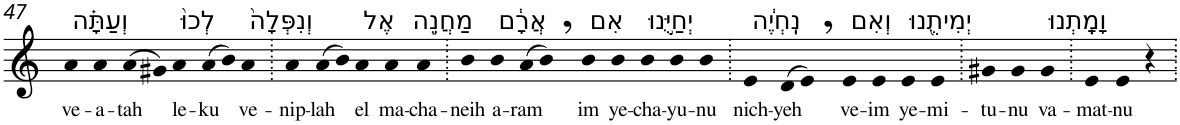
**kern	**text
*part1	*part1
*staff1	*staff1
*I"Piano	*
*I'Pno	*
!!LO:PB:g=z
*clefG2	*
*k[]	*
=47	=47
!LO:TX:a:t=וְעַתָּ֗ה	!
!	!LO:LY:b
4a	ve-
!	!LO:LY:b
4a	-a-
!	!LO:LY:b
(>8a	-tah
8g#X)	.
!LO:TX:a:t=לְכוּ֙	!
!	!LO:LY:b
4a	le-
!	!LO:LY:b
(>8a	-ku
8b)	.
!LO:TX:a:t=וְנִפְּלָה֙	!
!	!LO:LY:b
4a	ve-
=48.	=48.
!	!LO:LY:b
4a	-nip-
!	!LO:LY:b
(>8a	-lah
8b)	.
!LO:TX:a:t=אֶל	!
!	!LO:LY:b
4a	el
!LO:TX:a:t=מַחֲנֵ֣ה	!
!	!LO:LY:b
4a	ma-
!	!LO:LY:b
4a	-cha-
=49.	=49.
!	!LO:LY:b
4b	-neih
!LO:TX:a:t=אֲרָ֔ם	!
!	!LO:LY:b
4b	a-
!	!LO:LY:b
(>8a	-ram
8b,)	.
!LO:TX:a:t=אִם	!
!	!LO:LY:b
4b	im
!LO:TX:a:t=יְחַיֻּ֣נוּ	!
!	!LO:LY:b
4b	ye-
!	!LO:LY:b
4b	-cha-
!	!LO:LY:b
4b	-yu-
!	!LO:LY:b
4b	-nu
=50.	=50.
!LO:TX:a:t=נִֽחְיֶ֔ה	!
!	!LO:LY:b
4e	nich-
!	!LO:LY:b
(>8d	-yeh
8e,)	.
!LO:TX:a:t=וְאִם	!
!	!LO:LY:b
4e	ve-
!	!LO:LY:b
4e	-im
!LO:TX:a:t=יְמִיתֻ֖נוּ	!
!	!LO:LY:b
4e	ye-
!	!LO:LY:b
4e	-mi-
=51.	=51.
!	!LO:LY:b
4g#X	-tu-
!	!LO:LY:b
4g#	-nu
!LO:TX:a:t=וָמָֽתְנוּ	!
!	!LO:LY:b
4g#	va-
=52.	=52.
!	!LO:LY:b
4e	-mat-
!	!LO:LY:b
4e	-nu
4r	.
=.	=.
*-	*-
